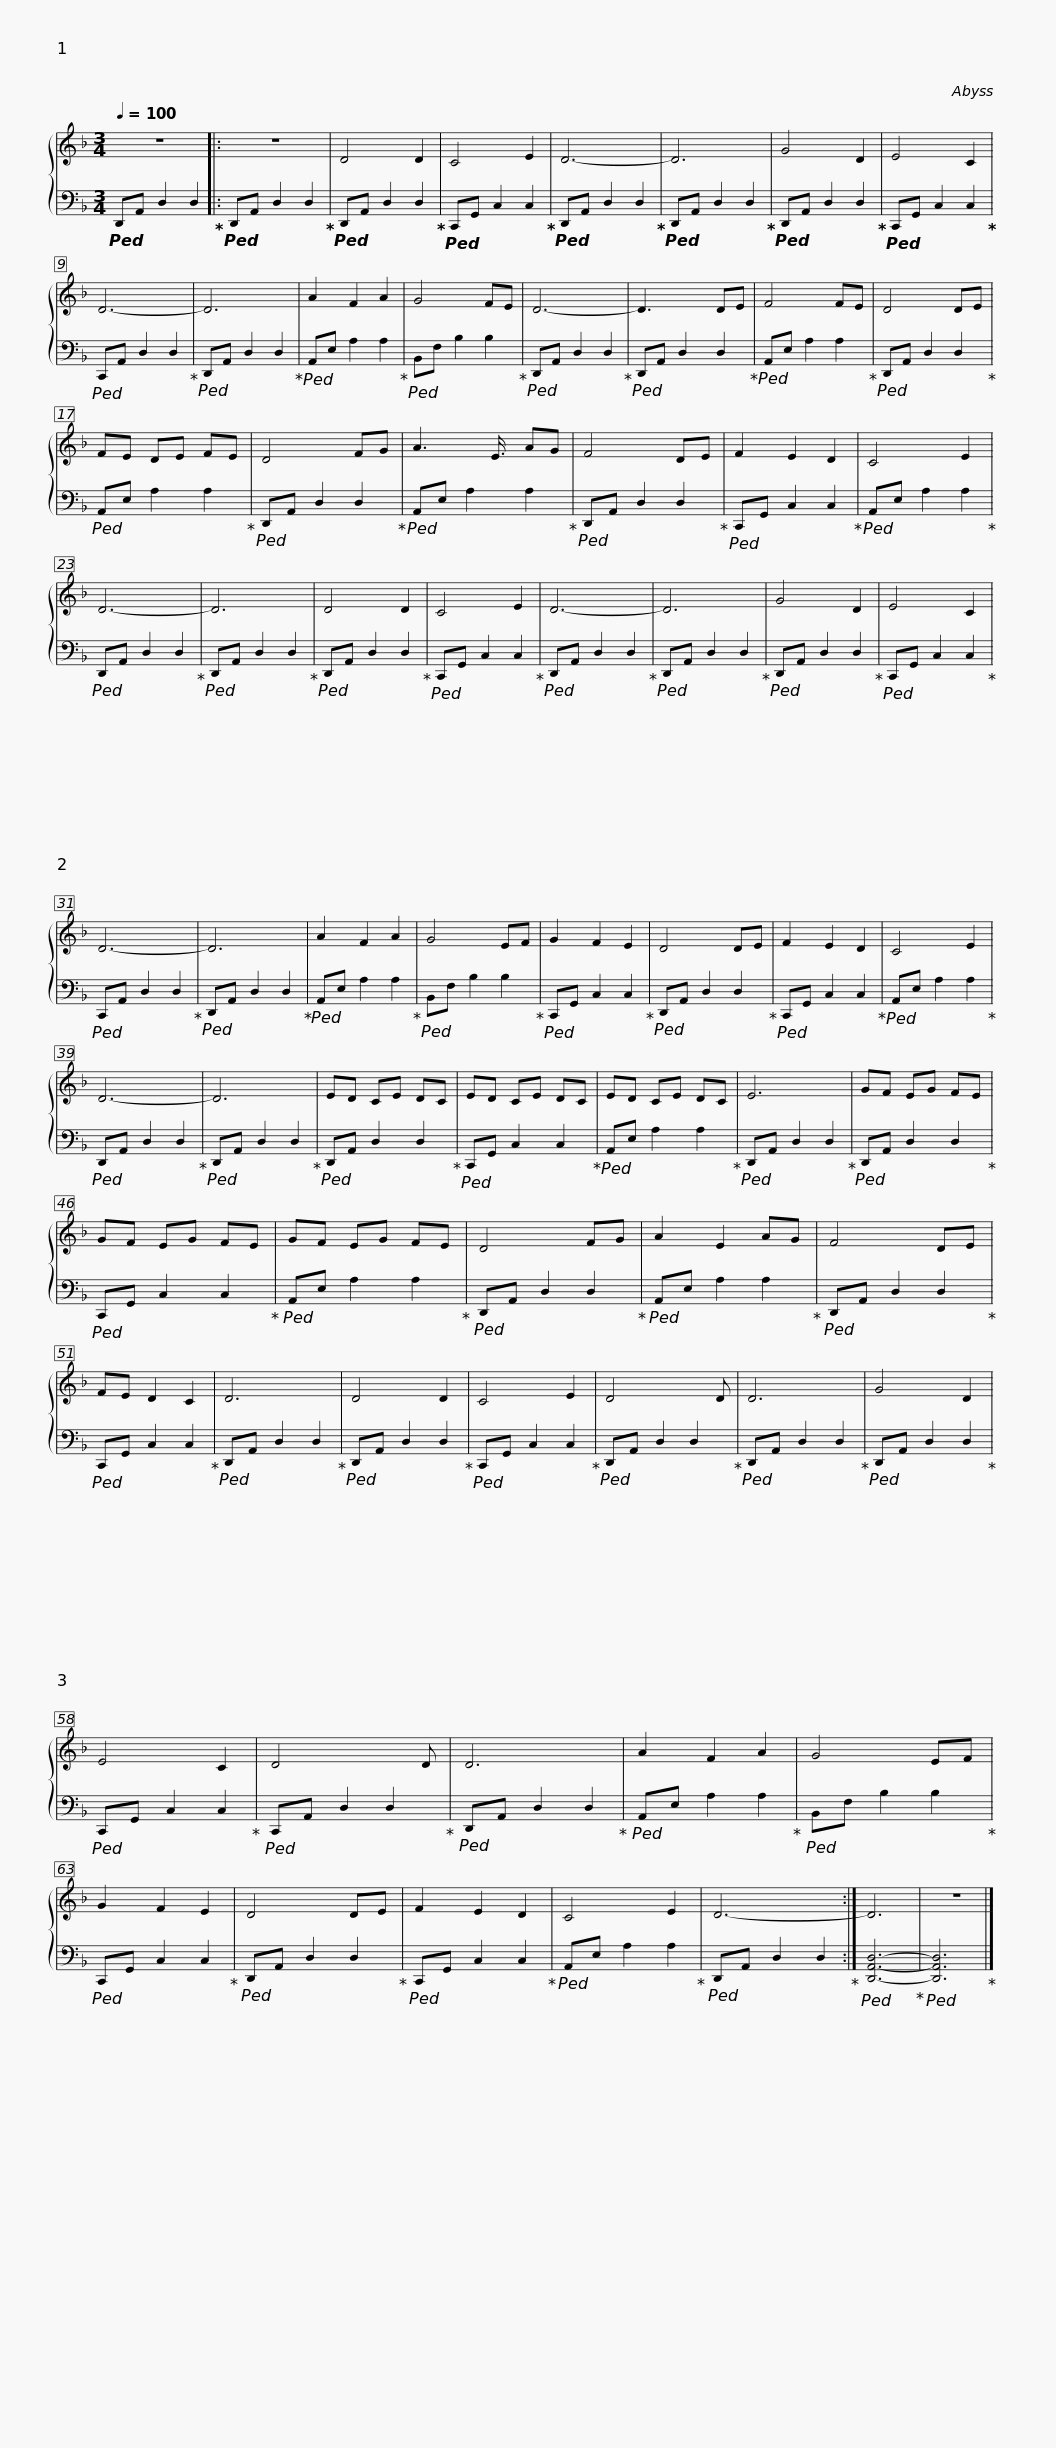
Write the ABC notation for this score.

X:1
%%score { 1 | 2 }
L:1/8
Q:1/4=100
M:3/4
I:linebreak $
K:F
V:1 treble
V:2 bass
V:1
 z6 |: z6 | D4 D2 | C4 E2 | D6- | %5
 D6 | G4 D2 | E4 C2 | D6- |$ D6 | %10
 A2 F2 A2 | G4 FE | D6- | D3 x DE | F4 FE | %15
 D4 DE | FE DE FE |$ D4 FG | A3 E3/4 x/4 AG | F4 DE | %20
 F2 E2 D2 | C4 E2 | D6- | D6 | D4 D2 | %25
 C4 E2 |$ D6- | D6 | G4 D2 | E4 C2 | %30
 D6- | D6 | A2 F2 A2 | G4 EF | G2 F2 E2 |$ %35
 D4 DE | F2 E2 D2 | C4 E2 | D6- | D6 | %40
 ED CE DC | ED CE DC | ED CE DC |$ E6 | GF EG FE | %45
 GF EG FE | GF EG FE | D4 FG | A2 E2 AG | F4 DE | %50
 FE D2 C2 |$ D6 | D4 D2 | C4 E2 | D4 x D | %55
 D6 | G4 D2 | E4 C2 | D4 x D | D6 |$ %60
 A2 F2 A2 | G4 EF | G2 F2 E2 | D4 DE | F2 E2 D2 | %65
 C4 E2 | D6- :| D6 | z6 |] %69
V:2
!ped! D,,A,, D,2 D,2!ped-up! |:!ped! D,,A,, D,2 D,2!ped-up! |!ped! D,,A,, D,2 D,2!ped-up! |!ped! C,,G,, C,2 C,2!ped-up! |!ped! D,,A,, D,2 D,2!ped-up! | %5
!ped! D,,A,, D,2 D,2!ped-up! |!ped! D,,A,, D,2 D,2!ped-up! |!ped! C,,G,, C,2 C,2!ped-up! |!ped! C,,A,, D,2 D,2!ped-up! |$!ped! D,,A,, D,2 D,2!ped-up! | %10
!ped! A,,E, A,2 A,2!ped-up! |!ped! B,,F, B,2 B,2!ped-up! |!ped! D,,A,, D,2 D,2!ped-up! |!ped! D,,A,, D,2 D,2!ped-up! |!ped! A,,E, A,2 A,2!ped-up! | %15
!ped! D,,A,, D,2 D,2!ped-up! |!ped! A,,E, A,2 A,2!ped-up! |$!ped! D,,A,, D,2 D,2!ped-up! |!ped! A,,E, A,2 A,2!ped-up! |!ped! D,,A,, D,2 D,2!ped-up! | %20
!ped! C,,G,, C,2 C,2!ped-up! |!ped! A,,E, A,2 A,2!ped-up! |!ped! D,,A,, D,2 D,2!ped-up! |!ped! D,,A,, D,2 D,2!ped-up! |!ped! D,,A,, D,2 D,2!ped-up! | %25
!ped! C,,G,, C,2 C,2!ped-up! |$!ped! D,,A,, D,2 D,2!ped-up! |!ped! D,,A,, D,2 D,2!ped-up! |!ped! D,,A,, D,2 D,2!ped-up! |!ped! C,,G,, C,2 C,2!ped-up! | %30
!ped! C,,A,, D,2 D,2!ped-up! |!ped! D,,A,, D,2 D,2!ped-up! |!ped! A,,E, A,2 A,2!ped-up! |!ped! B,,F, B,2 B,2!ped-up! |!ped! C,,G,, C,2 C,2!ped-up! |$ %35
!ped! D,,A,, D,2 D,2!ped-up! |!ped! C,,G,, C,2 C,2!ped-up! |!ped! A,,E, A,2 A,2!ped-up! |!ped! D,,A,, D,2 D,2!ped-up! |!ped! D,,A,, D,2 D,2!ped-up! | %40
!ped! D,,A,, D,2 D,2!ped-up! |!ped! C,,G,, C,2 C,2!ped-up! |!ped! A,,E, A,2 A,2!ped-up! |$!ped! D,,A,, D,2 D,2!ped-up! |!ped! D,,A,, D,2 D,2!ped-up! | %45
!ped! C,,G,, C,2 C,2!ped-up! |!ped! A,,E, A,2 A,2!ped-up! |!ped! D,,A,, D,2 D,2!ped-up! |!ped! A,,E, A,2 A,2!ped-up! |!ped! D,,A,, D,2 D,2!ped-up! | %50
!ped! C,,G,, C,2 C,2!ped-up! |$!ped! D,,A,, D,2 D,2!ped-up! |!ped! D,,A,, D,2 D,2!ped-up! |!ped! C,,G,, C,2 C,2!ped-up! |!ped! D,,A,, D,2 D,2!ped-up! | %55
!ped! D,,A,, D,2 D,2!ped-up! |!ped! D,,A,, D,2 D,2!ped-up! |!ped! C,,G,, C,2 C,2!ped-up! |!ped! C,,A,, D,2 D,2!ped-up! |!ped! D,,A,, D,2 D,2!ped-up! |$ %60
!ped! A,,E, A,2 A,2!ped-up! |!ped! B,,F, B,2 B,2!ped-up! |!ped! C,,G,, C,2 C,2!ped-up! |!ped! D,,A,, D,2 D,2!ped-up! |!ped! C,,G,, C,2 C,2!ped-up! | %65
!ped! A,,E, A,2 A,2!ped-up! |!ped! D,,A,, D,2 D,2!ped-up! :|!ped! [D,,A,,D,]6-!ped-up! |!ped! [D,,A,,D,]6!ped-up! |] %69
